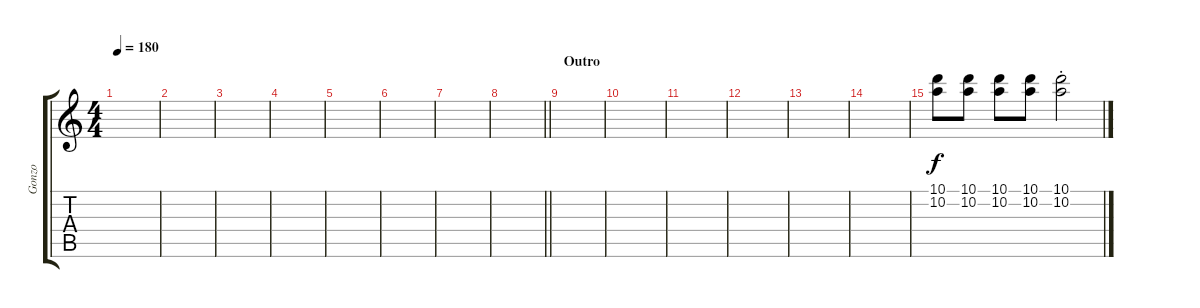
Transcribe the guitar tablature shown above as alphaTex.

\track ("Gonzo" "Gonzo") {instrument distortionguitar}
\staff {score tabs}
\tuning (E4 B3 G3 D3 A2 E2) {hide}
\ts (4 4)
\tempo 180
\clef g2
\ks c
|
|
|
|
|
|
|
\barLineRight lightlight
|
\section ("" "Outro")
|
|
|
|
|
|
(10.1 10.2).8{dy f} (10.1 10.2).8 (10.1 10.2).8 (10.1 10.2).8 (10.1{st} 10.2{st}).2
